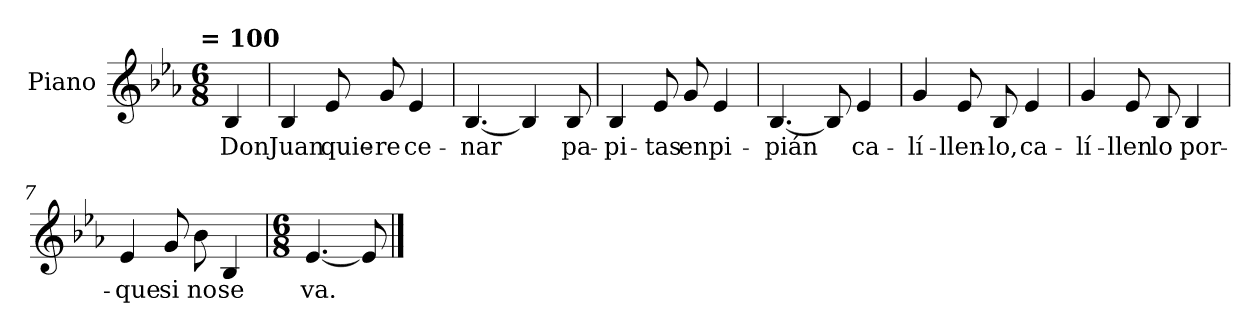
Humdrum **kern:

**kern	**text
*part1	*part1
*staff1	*staff1
*I"Piano	*
*I'Pno	*
*clefG2	*
*k[b-e-a-]	*
*E-:	*
!!LO:TX:omd:t= = 100
*M6/8	*
*MM150	*
=	=
4B-/	Don
=1	=1
4B-/	Juan
8e-/	quie-
8g/	-re
4e-/	ce-
=2	=2
[4.B-/	-nar
4B-/]	.
8B-/	pa-
=3	=3
4B-/	-pi-
8e-/	-tas
8g/	en
4e-/	pi-
=4	=4
[4.B-/	-pián
8B-/]	.
4e-/	ca-
!!LO:LB:g=z
=5	=5
4g/	-lí-
8e-/	-llen-
8B-/	-lo,
4e-/	ca-
=6	=6
4g/	-lí-
8e-/	-llen
8B-/	lo
4B-/	por-
=7	=7
4e-/	-que
8g/	si
8b-\	no
4B-/	se
=7	=7
*M6/8	*
[4.e-/	va.
8e-/]	.
==	==
*-	*-
